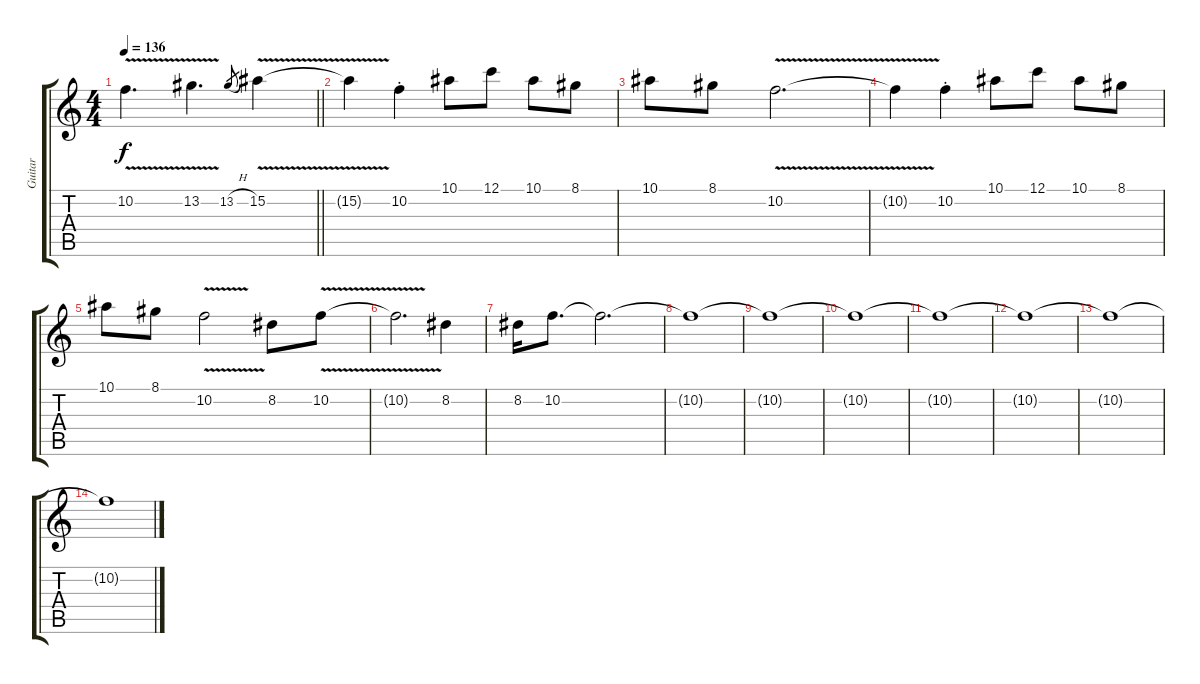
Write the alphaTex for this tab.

\track ("Guitar" "Guitar") {instrument distortionguitar}
\staff {score tabs}
\tuning (C4 G3 Eb3 Bb2 F2 C2) {hide}
\ts (4 4)
\tempo 136
\clef g2
\barLineRight lightlight
\ks c
10.2{v}.4{d dy f} 13.2{v}.4{d} 13.2{h}.8{gr} 15.2{v}.4 |
15.2{t}.4 10.2{st}.4 10.1.8 12.1.8 10.1.8 8.1.8 |
10.1.8 8.1.8 10.2{v}.2{d} |
10.2{t}.4 10.2{st}.4 10.1.8 12.1.8 10.1.8 8.1.8 |
10.1.8 8.1.8 10.2{v}.2 8.2.8 10.2{v}.8 |
10.2{t}.2{d} 8.2.4 |
8.2.16 10.2.8{d} 10.2{t}.2{d} |
10.2{t}.1{volume 0} |
10.2{t}.1 |
10.2{t}.1 |
10.2{t}.1 |
10.2{t}.1 |
10.2{t}.1 |
10.2{t}.1
